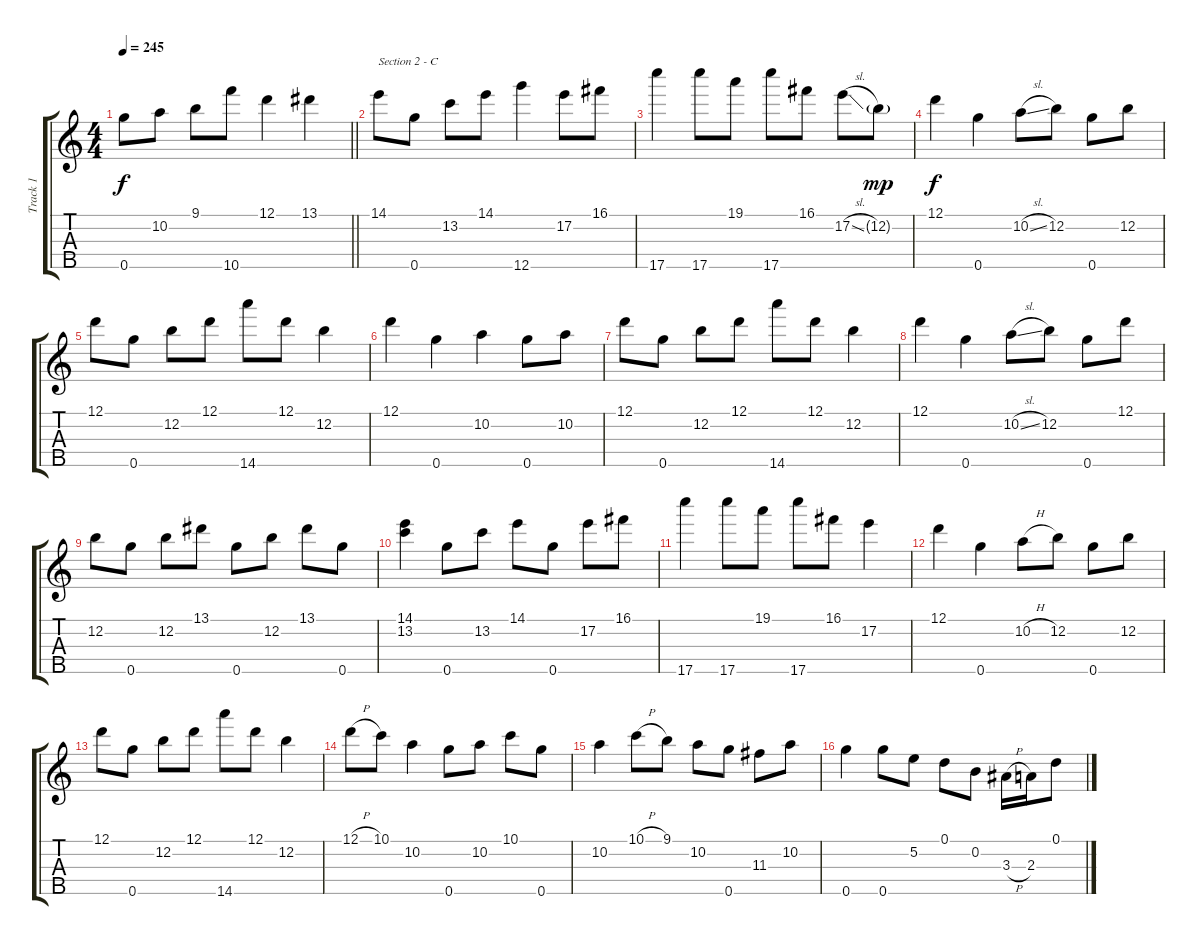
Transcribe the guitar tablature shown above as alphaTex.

\track ("Track 1" "Track 1") {instrument banjo}
\staff {score tabs}
\tuning (D4 B3 G3 D3 G4) {hide}
\displaytranspose 12
\ts (4 4)
\tempo 245
\clef g2
\barLineRight lightlight
\ks c
0.5.8{dy f} 10.2.8 9.1.8 10.5.8 12.1.4 13.1.4 |
14.1.8{txt "Section 2 - C"} 0.5.8 13.2.8 14.1.8 12.5.4 17.2.8 16.1.8 |
17.5.4 17.5.8 19.1.8 17.5.8 16.1.8 17.2{sl}.8 12.2{g}.8{dy mp} |
12.1.4{dy f} 0.5.4 10.2{sl}.8 12.2.8 0.5.8 12.2.8 |
12.1.8 0.5.8 12.2.8 12.1.8 14.5.8 12.1.8 12.2.4 |
12.1.4 0.5.4 10.2.4 0.5.8 10.2.8 |
12.1.8 0.5.8 12.2.8 12.1.8 14.5.8 12.1.8 12.2.4 |
12.1.4 0.5.4 10.2{sl}.8 12.2.8 0.5.8 12.1.8 |
12.2.8 0.5.8 12.2.8 13.1.8 0.5.8 12.2.8 13.1.8 0.5.8 |
(14.1 13.2).4 0.5.8 13.2.8 14.1.8 0.5.8 17.2.8 16.1.8 |
17.5.4 17.5.8 19.1.8 17.5.8 16.1.8 17.2.4 |
12.1.4 0.5.4 10.2{h}.8 12.2.8 0.5.8 12.2.8 |
12.1.8 0.5.8 12.2.8 12.1.8 14.5.8 12.1.8 12.2.4 |
12.1{h}.8 10.1.8 10.2.4 0.5.8 10.2.8 10.1.8 0.5.8 |
10.2.4 10.1{h}.8 9.1.8 10.2.8 0.5.8 11.3.8 10.2.8 |
0.5.4 0.5.8 5.2.8 0.1.8 0.2.8 3.3{h}.16 2.3.16 0.1.8
